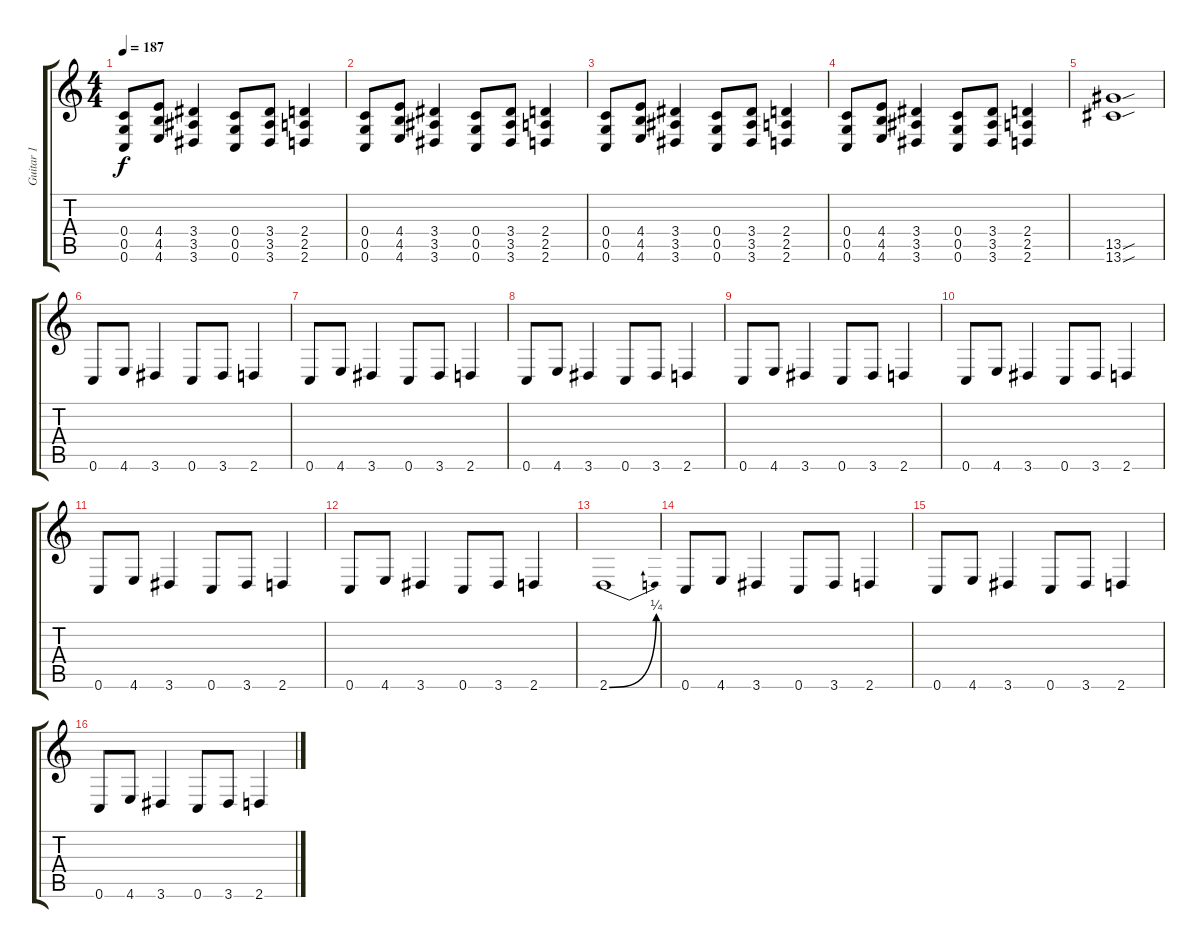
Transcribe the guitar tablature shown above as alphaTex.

\track ("Guitar 1" "Guitar 1") {instrument distortionguitar}
\staff {score tabs}
\tuning (D4 A3 F3 C3 G2 C2) {hide}
\ts (4 4)
\tempo 187
\clef g2
\ks c
(0.4 0.5 0.6).8{dy f} (4.4 4.5 4.6).8 (3.4 3.5 3.6).4 (0.4 0.5 0.6).8 (3.4 3.5 3.6).8 (2.4 2.5 2.6).4 |
(0.4 0.5 0.6).8 (4.4 4.5 4.6).8 (3.4 3.5 3.6).4 (0.4 0.5 0.6).8 (3.4 3.5 3.6).8 (2.4 2.5 2.6).4 |
(0.4 0.5 0.6).8 (4.4 4.5 4.6).8 (3.4 3.5 3.6).4 (0.4 0.5 0.6).8 (3.4 3.5 3.6).8 (2.4 2.5 2.6).4 |
(0.4 0.5 0.6).8 (4.4 4.5 4.6).8 (3.4 3.5 3.6).4 (0.4 0.5 0.6).8 (3.4 3.5 3.6).8 (2.4 2.5 2.6).4 |
(13.5{sou} 13.6{sou}).1 |
0.6.8 4.6.8 3.6.4 0.6.8 3.6.8 2.6.4 |
0.6.8 4.6.8 3.6.4 0.6.8 3.6.8 2.6.4 |
0.6.8 4.6.8 3.6.4 0.6.8 3.6.8 2.6.4 |
0.6.8 4.6.8 3.6.4 0.6.8 3.6.8 2.6.4 |
0.6.8 4.6.8 3.6.4 0.6.8 3.6.8 2.6.4 |
0.6.8 4.6.8 3.6.4 0.6.8 3.6.8 2.6.4 |
0.6.8 4.6.8 3.6.4 0.6.8 3.6.8 2.6.4 |
2.6{be (bend 0 0 60 1)}.1 |
0.6.8 4.6.8 3.6.4 0.6.8 3.6.8 2.6.4 |
0.6.8 4.6.8 3.6.4 0.6.8 3.6.8 2.6.4 |
0.6.8 4.6.8 3.6.4 0.6.8 3.6.8 2.6.4
